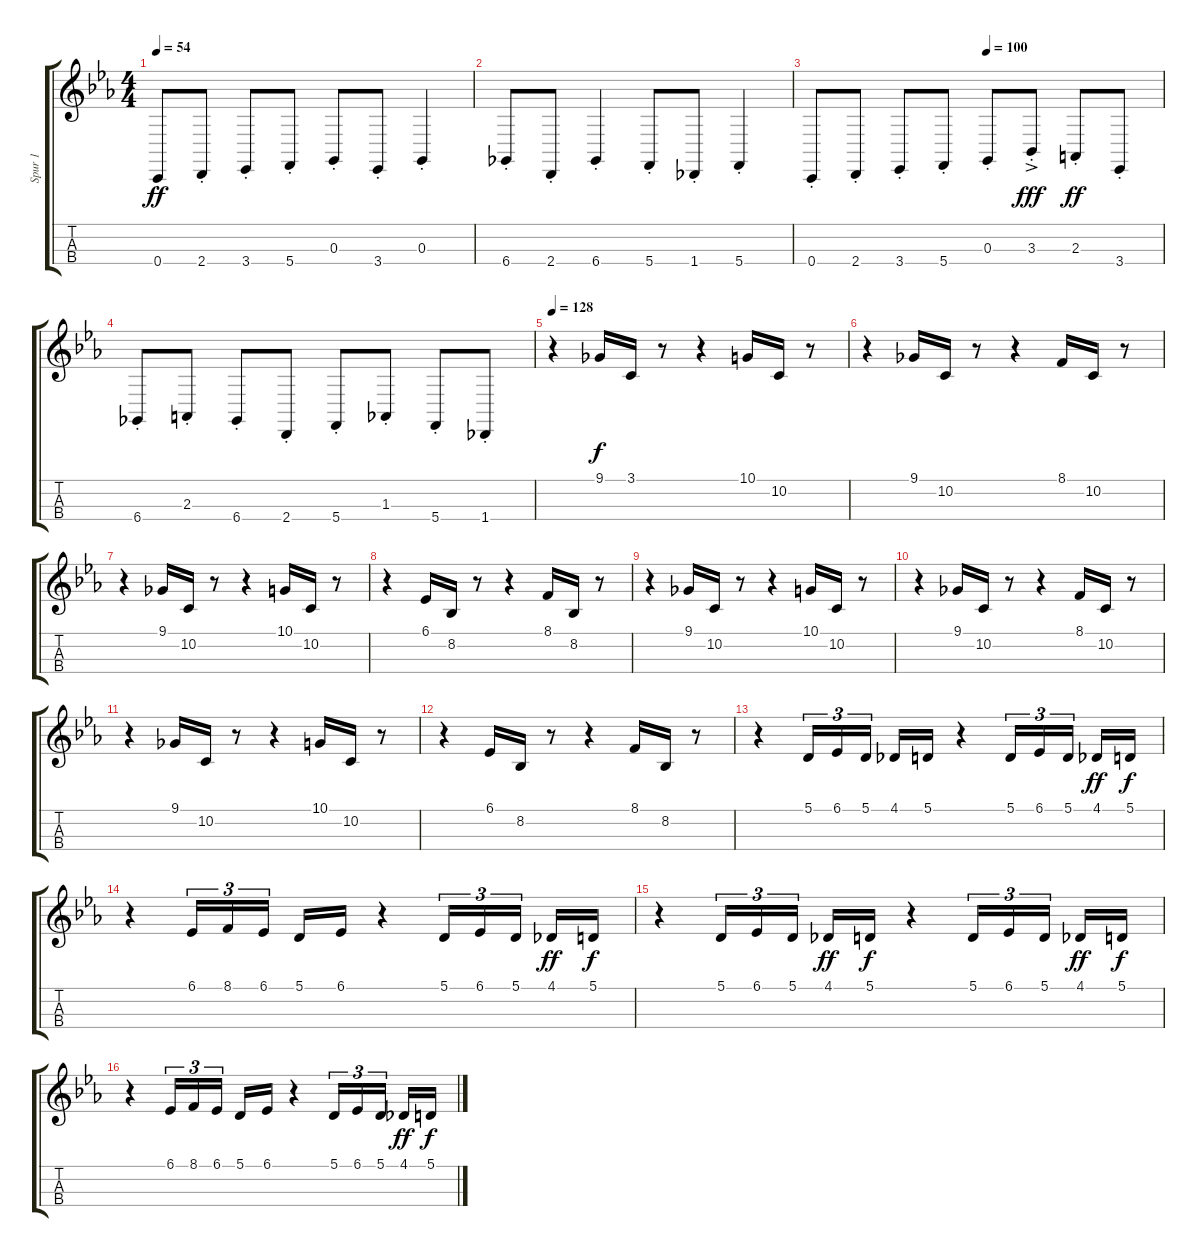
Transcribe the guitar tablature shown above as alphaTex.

\track ("Spur 1" "Spur 1") {instrument cello}
\staff {score tabs}
\tuning (A3 D3 G2 C2) {hide}
\ts (4 4)
\tempo 54
\clef g2
\ks eb
0.4{st}.8{dy ff} 2.4{st}.8 3.4{st}.8 5.4{st}.8 0.3{st}.8 3.4{st}.8 0.3{st}.4 |
6.4{st}.8 2.4{st}.8 6.4{st}.4 5.4{st}.8 1.4{st}.8 5.4{st}.4 |
\tempo (100 0.5)
0.4{st}.8 2.4{st}.8 3.4{st}.8 5.4{st}.8 0.3{st}.8 3.3{ac st}.8{dy fff} 2.3{st}.8{dy ff} 3.4{st}.8 |
6.4{st}.8 2.3{st}.8 6.4{st}.8 2.4{st}.8 5.4{st}.8 1.3{st}.8 5.4{st}.8 1.4{st}.8 |
\tempo 128
r.4 9.1.16{dy f} 3.1.16 r.8 r.4 10.1.16 10.2.16 r.8 |
r.4 9.1.16 10.2.16 r.8 r.4 8.1.16 10.2.16 r.8 |
r.4 9.1.16 10.2.16 r.8 r.4 10.1.16 10.2.16 r.8 |
r.4 6.1.16 8.2.16 r.8 r.4 8.1.16 8.2.16 r.8 |
r.4 9.1.16 10.2.16 r.8 r.4 10.1.16 10.2.16 r.8 |
r.4 9.1.16 10.2.16 r.8 r.4 8.1.16 10.2.16 r.8 |
r.4 9.1.16 10.2.16 r.8 r.4 10.1.16 10.2.16 r.8 |
r.4 6.1.16 8.2.16 r.8 r.4 8.1.16 8.2.16 r.8 |
r.4 5.1.16{tu (3 2)} 6.1.16{tu (3 2)} 5.1.16{tu (3 2) beam splitsecondary} 4.1.16 5.1.16 r.4 5.1.16{tu (3 2)} 6.1.16{tu (3 2)} 5.1.16{tu (3 2) beam splitsecondary} 4.1.16{dy ff} 5.1.16{dy f} |
r.4 6.1.16{tu (3 2)} 8.1.16{tu (3 2)} 6.1.16{tu (3 2) beam splitsecondary} 5.1.16 6.1.16 r.4 5.1.16{tu (3 2)} 6.1.16{tu (3 2)} 5.1.16{tu (3 2) beam splitsecondary} 4.1.16{dy ff} 5.1.16{dy f} |
r.4 5.1.16{tu (3 2)} 6.1.16{tu (3 2)} 5.1.16{tu (3 2) beam splitsecondary} 4.1.16{dy ff} 5.1.16{dy f} r.4 5.1.16{tu (3 2)} 6.1.16{tu (3 2)} 5.1.16{tu (3 2) beam splitsecondary} 4.1.16{dy ff} 5.1.16{dy f} |
r.4 6.1.16{tu (3 2)} 8.1.16{tu (3 2)} 6.1.16{tu (3 2) beam splitsecondary} 5.1.16 6.1.16 r.4 5.1.16{tu (3 2)} 6.1.16{tu (3 2)} 5.1.16{tu (3 2) beam splitsecondary} 4.1.16{dy ff} 5.1.16{dy f}
